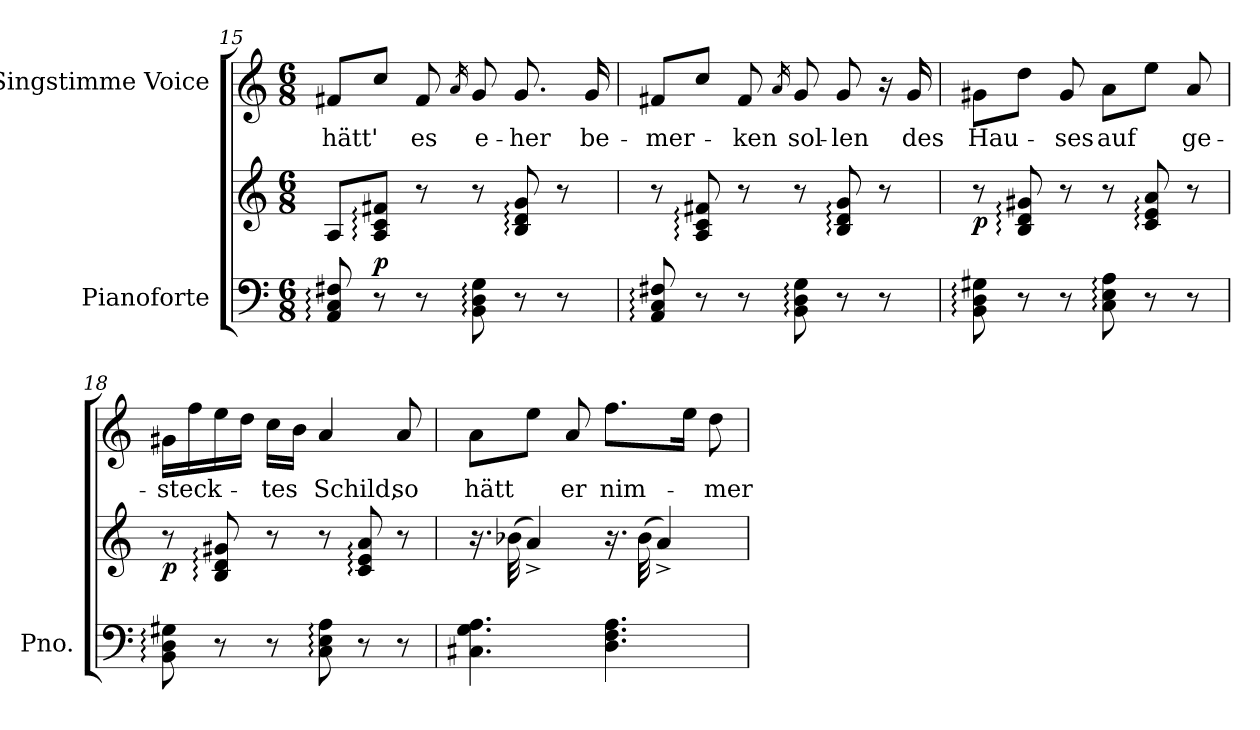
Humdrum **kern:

**kern	**kern	**dynam	**kern	**text
*part2	*part2	*part2	*part1	*part1
*staff3	*staff2	*staff2/3	*staff1	*staff1
*I"Pianoforte	*	*	*I"Singstimme Voice	*
*I'Pno.	*	*	*	*
!!LO:PB:g=z
*clefF4	*clefG2	*	*clefG2	*
*k[]	*k[]	*	*k[]	*
*M6/8	*M6/8	*	*M6/8	*
=15	=15	=15	=15	=15
!	!	!	!	!LO:LY:b
8AA/: 8C/: 8F#X/:	8A/L	.	8f#X/L	hätt'
!	!	!LO:DY:a=2	!	!
8r	8A/: 8c/: 8f#X/:J	p	8cc/J	.
!	!	!	!	!LO:LY:b
8r	8r	.	8f#/	es
.	.	.	16qa/	.
!	!	!	!	!LO:LY:b
8BB\: 8D\: 8G\:	8r	.	8g/	e-
!	!	!	!	!LO:LY:b
8r	8B/: 8d/: 8g/:	.	8.g/	-her
8r	8r	.	.	.
!	!	!	!	!LO:LY:b
.	.	.	16g/	be-
=16	=16	=16	=16	=16
!	!	!	!	!LO:LY:b
8AA/: 8C/: 8F#X/:	8r	.	8f#X/L	-mer-
8r	8A/: 8c/: 8f#X/:	.	8cc/J	.
!	!	!	!	!LO:LY:b
8r	8r	.	8f#/	-ken
.	.	.	16qa/	.
!	!	!	!	!LO:LY:b
8BB\: 8D\: 8G\:	8r	.	8g/	sol-
!	!	!	!	!LO:LY:b
8r	8B/: 8d/: 8g/:	.	8g/	-len
8r	8r	.	16r	.
!	!	!	!	!LO:LY:b
.	.	.	16g/	des
=17	=17	=17	=17	=17
!	!	!LO:DY:b	!	!LO:LY:b
8BB\: 8D\: 8G#X\:	8r	p	8g#X\L	Hau-
8r	8B/: 8d/: 8g#X/:	.	8dd\J	.
!	!	!	!	!LO:LY:b
8r	8r	.	8g#/	-ses
!	!	!	!	!LO:LY:b
8C\: 8E\: 8A\:	8r	.	8a\L	auf
8r	8c/: 8e/: 8a/:	.	8ee\J	.
!	!	!	!	!LO:LY:b
8r	8r	.	8a/	ge--
=18	=18	=18	=18	=18
!	!	!LO:DY:b	!	!LO:LY:b
8BB\: 8D\: 8G#X\:	8r	p	16g#X\LL	-steck-
.	.	.	16ff\	.
8r	8B/: 8d/: 8g#X/:	.	16ee\	.
.	.	.	16dd\JJ	.
!	!	!	!	!LO:LY:b
8r	8r	.	16cc\LL	-tes
.	.	.	16b\JJ	.
!	!	!	!	!LO:LY:b
8C\: 8E\: 8A\:	8r	.	4a/	Schild,
8r	8c/: 8e/: 8a/:	.	.	.
!	!	!	!	!LO:LY:b
8r	8r	.	8a/	so
!!LO:LB:g=z
=19	=19	=19	=19	=19
!	!	!	!	!LO:LY:b
4.C#X\ 4.G\ 4.A\	16.r	.	8a\L	hätt
.	(>32b-X\	.	.	.
.	4a^/)	.	8ee\J	.
!	!	!	!	!LO:LY:b
.	.	.	8a/	er
!	!	!	!	!LO:LY:b
4.D\ 4.F\ 4.A\	16.r	.	8.ff\L	nim-
.	(>32b-\	.	.	.
.	4a^/)	.	.	.
.	.	.	16ee\Jk	.
!	!	!	!	!LO:LY:b
.	.	.	8dd\	-mer
=	=	=	=	=
*-	*-	*-	*-	*-
